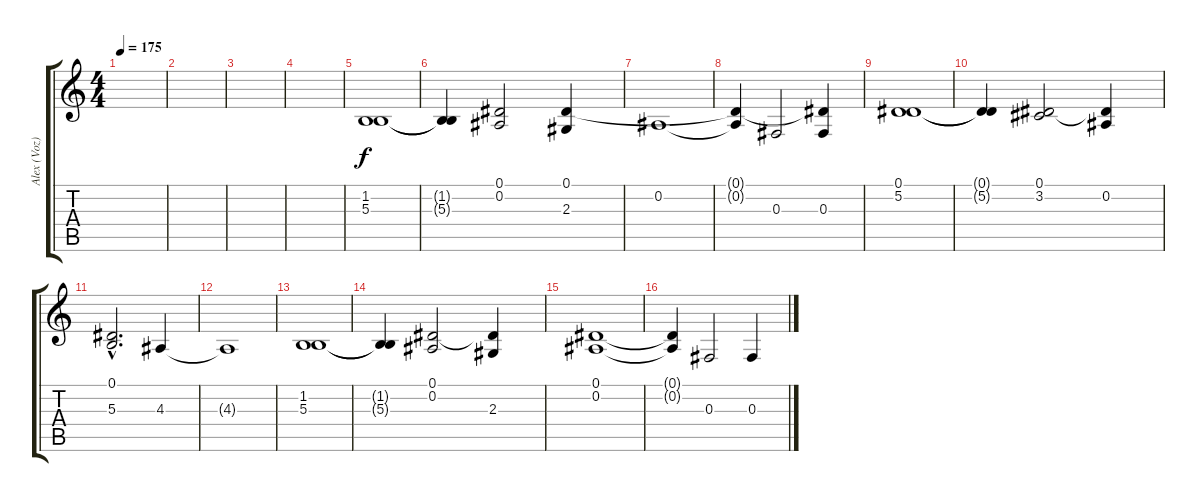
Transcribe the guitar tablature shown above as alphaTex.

\track ("Alex (Voz)" "Alex (Voz)") {instrument tenorsax}
\staff {score tabs}
\tuning (Eb4 Bb3 Gb3 Db3 Ab2 Eb2) {hide}
\ts (4 4)
\tempo 175
\clef g2
\ks c
|
|
|
|
(1.2 5.3).1 |
(1.2{t} 5.3{t}).4 (0.1 0.2).2 (0.1 2.3).4 |
0.2.1 |
(0.1{t} 0.2{t}).4 0.3.2 (0.1{t} 0.3).4 |
(0.1 5.2).1 |
(0.1{t} 5.2{t}).4 (0.1 3.2).2 (0.1{t} 0.2).4 |
(0.1{hac} 5.3{hac}).2{d} 4.3.4 |
4.3{t}.1 |
(1.2 5.3).1 |
(1.2{t} 5.3{t}).4 (0.1 0.2).2 (0.1{t} 2.3).4 |
(0.1 0.2).1 |
(0.1{t} 0.2{t}).4 0.3.2 0.3.4
